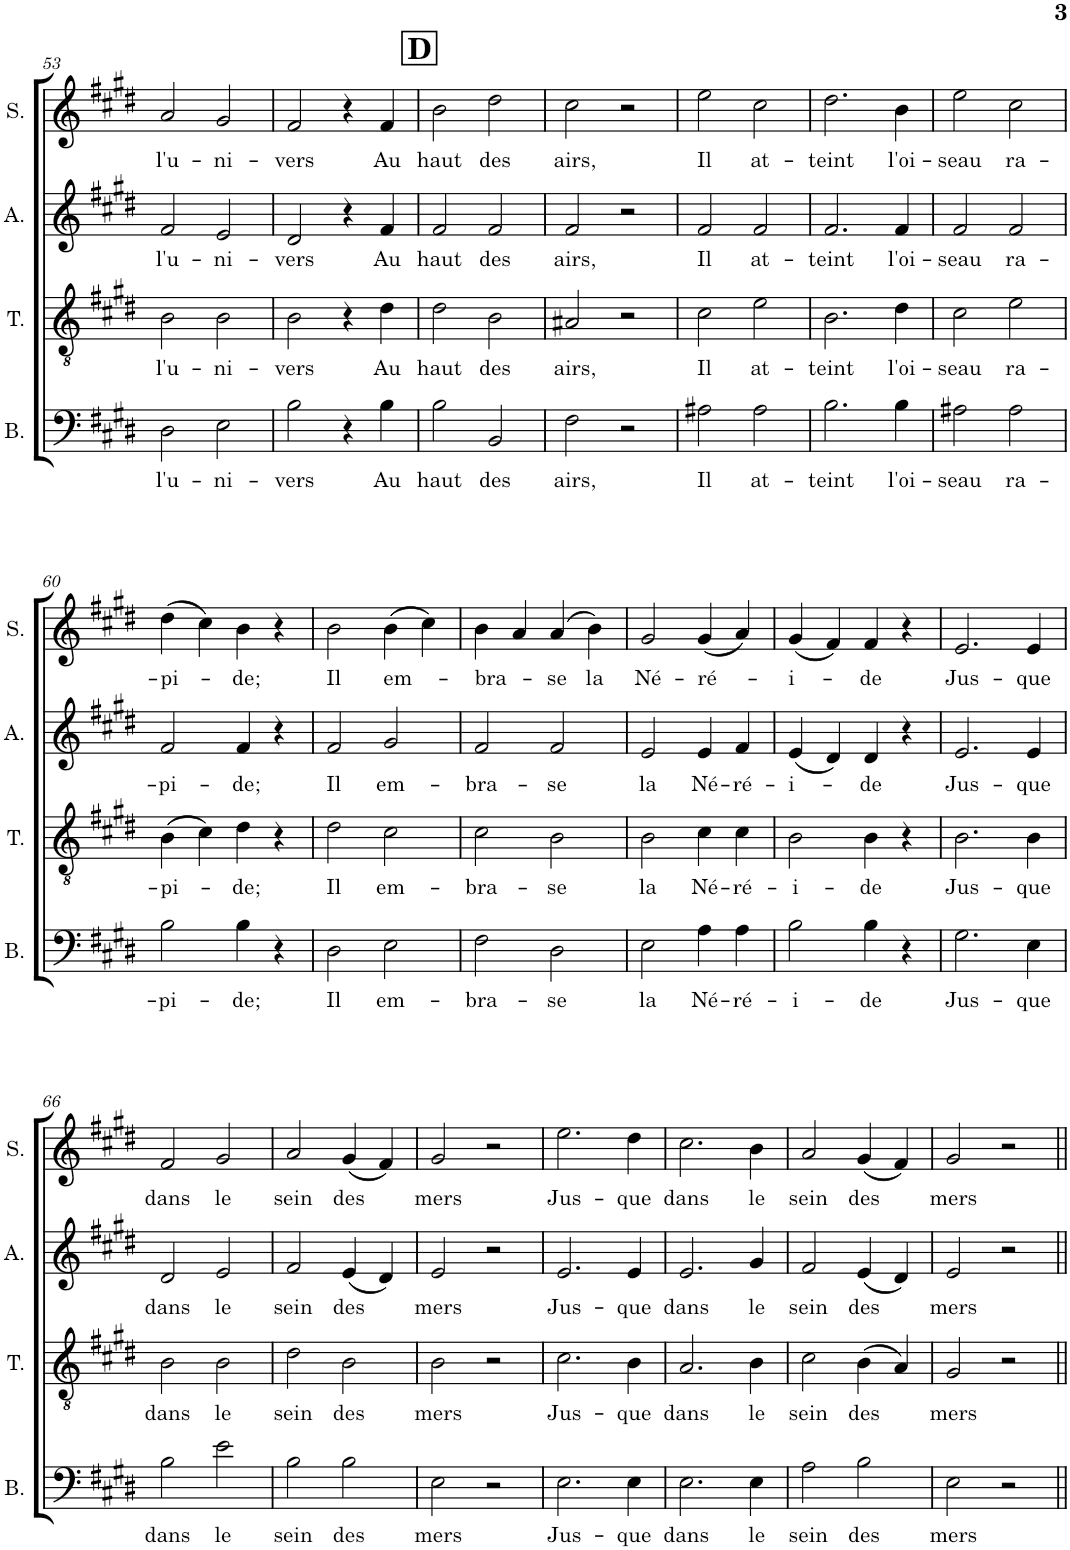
**kern	**text	**kern	**text	**kern	**text	**kern	**text
*part4	*part4	*part3	*part3	*part2	*part2	*part1	*part1
*staff4	*staff4	*staff3	*staff3	*staff2	*staff2	*staff1	*staff1
*I"Basse	*	*I"Ténor	*	*I"Alto	*	*I"Soprano	*
*I'B.	*	*I'T.	*	*I'A.	*	*I'S.	*
!!LO:PB:g=z
*clefF4	*	*clefGv2	*	*clefG2	*	*clefG2	*
*k[f#c#g#d#]	*	*k[f#c#g#d#]	*	*k[f#c#g#d#]	*	*k[f#c#g#d#]	*
*M2/2	*	*M2/2	*	*M2/2	*	*M2/2	*
*met(c|)	*	*met(c|)	*	*met(c|)	*	*met(c|)	*
=53	=53	=53	=53	=53	=53	=53	=53
!	!LO:LY:b	!	!LO:LY:b	!	!LO:LY:b	!	!LO:LY:b
2D#\	l'u-	2B\	l'u-	2f#/	l'u-	2a/	l'u-
!	!LO:LY:b	!	!LO:LY:b	!	!LO:LY:b	!	!LO:LY:b
2E\	-ni-	2B\	-ni-	2e/	-ni-	2g#/	-ni-
=54	=54	=54	=54	=54	=54	=54	=54
!	!LO:LY:b	!	!LO:LY:b	!	!LO:LY:b	!	!LO:LY:b
2B\	-vers	2B\	-vers	2d#/	-vers	2f#/	-vers
4r	.	4r	.	4r	.	4r	.
!	!LO:LY:b	!	!LO:LY:b	!	!LO:LY:b	!	!LO:LY:b
4B\	Au	4d#\	Au	4f#/	Au	4f#/	Au
!!LO:REH:place=s1:a:B:cj:fs=14:t=D
=55	=55	=55	=55	=55	=55	=55	=55
!	!LO:LY:b	!	!LO:LY:b	!	!LO:LY:b	!	!LO:LY:b
2B\	haut	2d#\	haut	2f#/	haut	2b\	haut
!	!LO:LY:b	!	!LO:LY:b	!	!LO:LY:b	!	!LO:LY:b
2BB/	des	2B\	des	2f#/	des	2dd#\	des
=56	=56	=56	=56	=56	=56	=56	=56
!	!LO:LY:b	!	!LO:LY:b	!	!LO:LY:b	!	!LO:LY:b
2F#\	airs,	2A#X/	airs,	2f#/	airs,	2cc#\	airs,
2r	.	2r	.	2r	.	2r	.
=57	=57	=57	=57	=57	=57	=57	=57
!	!LO:LY:b	!	!LO:LY:b	!	!LO:LY:b	!	!LO:LY:b
2A#X\	Il	2c#\	Il	2f#/	Il	2ee\	Il
!	!LO:LY:b	!	!LO:LY:b	!	!LO:LY:b	!	!LO:LY:b
2A#\	at-	2e\	at-	2f#/	at-	2cc#\	at-
=58	=58	=58	=58	=58	=58	=58	=58
!	!LO:LY:b	!	!LO:LY:b	!	!LO:LY:b	!	!LO:LY:b
2.B\	-teint	2.B\	-teint	2.f#/	-teint	2.dd#\	-teint
!	!LO:LY:b	!	!LO:LY:b	!	!LO:LY:b	!	!LO:LY:b
4B\	l'oi-	4d#\	l'oi-	4f#/	l'oi-	4b\	l'oi-
=59	=59	=59	=59	=59	=59	=59	=59
!	!LO:LY:b	!	!LO:LY:b	!	!LO:LY:b	!	!LO:LY:b
2A#X\	-seau	2c#\	-seau	2f#/	-seau	2ee\	-seau
!	!LO:LY:b	!	!LO:LY:b	!	!LO:LY:b	!	!LO:LY:b
2A#\	ra-	2e\	ra-	2f#/	ra-	2cc#\	ra-
!!LO:LB:g=z
=60	=60	=60	=60	=60	=60	=60	=60
!	!LO:LY:b	!	!LO:LY:b	!	!LO:LY:b	!	!LO:LY:b
2B\	-pi-	(4B\	-pi-	2f#/	-pi-	(4dd#\	-pi-
.	.	4c#\)	.	.	.	4cc#\)	.
!	!LO:LY:b	!	!LO:LY:b	!	!LO:LY:b	!	!LO:LY:b
4B\	-de;	4d#\	-de;	4f#/	-de;	4b\	-de;
4r	.	4r	.	4r	.	4r	.
=61	=61	=61	=61	=61	=61	=61	=61
!	!LO:LY:b	!	!LO:LY:b	!	!LO:LY:b	!	!LO:LY:b
2D#\	Il	2d#\	Il	2f#/	Il	2b\	Il
!	!LO:LY:b	!	!LO:LY:b	!	!LO:LY:b	!	!LO:LY:b
2E\	em-	2c#\	em-	2g#/	em-	(4b\	em-
.	.	.	.	.	.	4cc#\)	.
=62	=62	=62	=62	=62	=62	=62	=62
!	!LO:LY:b	!	!LO:LY:b	!	!LO:LY:b	!	!LO:LY:b
2F#\	-bra-	2c#\	-bra-	2f#/	-bra-	4b\	-bra-
.	.	.	.	.	.	4a/	.
!	!LO:LY:b	!	!LO:LY:b	!	!LO:LY:b	!	!LO:LY:b
2D#\	-se	2B\	-se	2f#/	-se	(4a/	-se
!	!	!	!	!	!	!	!LO:LY:b
.	.	.	.	.	.	4b\)	la
=63	=63	=63	=63	=63	=63	=63	=63
!	!LO:LY:b	!	!LO:LY:b	!	!LO:LY:b	!	!LO:LY:b
2E\	la	2B\	la	2e/	la	2g#/	Né-
!	!LO:LY:b	!	!LO:LY:b	!	!LO:LY:b	!	!LO:LY:b
4A\	-Né-	4c#\	Né-	4e/	Né-	(4g#/	-ré-
!	!LO:LY:b	!	!LO:LY:b	!	!LO:LY:b	!	!
4A\	-ré-	4c#\	-ré-	4f#/	-ré-	4a/)	.
=64	=64	=64	=64	=64	=64	=64	=64
!	!LO:LY:b	!	!LO:LY:b	!	!LO:LY:b	!	!LO:LY:b
2B\	-i-	2B\	-i-	(4e/	-i-	(4g#/	-i-
.	.	.	.	4d#/)	.	4f#/)	.
!	!LO:LY:b	!	!LO:LY:b	!	!LO:LY:b	!	!LO:LY:b
4B\	-de	4B\	-de	4d#/	-de	4f#/	-de
4r	.	4r	.	4r	.	4r	.
=65	=65	=65	=65	=65	=65	=65	=65
!	!LO:LY:b	!	!LO:LY:b	!	!LO:LY:b	!	!LO:LY:b
2.G#\	Jus-	2.B\	Jus-	2.e/	Jus-	2.e/	Jus-
!	!LO:LY:b	!	!LO:LY:b	!	!LO:LY:b	!	!LO:LY:b
4E\	-que	4B\	-que	4e/	-que	4e/	-que
!!LO:LB:g=z
=66	=66	=66	=66	=66	=66	=66	=66
!	!LO:LY:b	!	!LO:LY:b	!	!LO:LY:b	!	!LO:LY:b
2B\	dans	2B\	dans	2d#/	dans	2f#/	dans
!	!LO:LY:b	!	!LO:LY:b	!	!LO:LY:b	!	!LO:LY:b
2e\	le	2B\	le	2e/	le	2g#/	le
=67	=67	=67	=67	=67	=67	=67	=67
!	!LO:LY:b	!	!LO:LY:b	!	!LO:LY:b	!	!LO:LY:b
2B\	sein	2d#\	sein	2f#/	sein	2a/	sein
!	!LO:LY:b	!	!LO:LY:b	!	!LO:LY:b	!	!LO:LY:b
2B\	des	2B\	des	(4e/	des	(4g#/	des
.	.	.	.	4d#/)	.	4f#/)	.
=68	=68	=68	=68	=68	=68	=68	=68
!	!LO:LY:b	!	!LO:LY:b	!	!LO:LY:b	!	!LO:LY:b
2E\	mers	2B\	mers	2e/	mers	2g#/	mers
2r	.	2r	.	2r	.	2r	.
=69	=69	=69	=69	=69	=69	=69	=69
!	!LO:LY:b	!	!LO:LY:b	!	!LO:LY:b	!	!LO:LY:b
2.E\	Jus-	2.c#\	Jus-	2.e/	Jus-	2.ee\	Jus-
!	!LO:LY:b	!	!LO:LY:b	!	!LO:LY:b	!	!LO:LY:b
4E\	-que	4B\	-que	4e/	-que	4dd#\	-que
=70	=70	=70	=70	=70	=70	=70	=70
!	!LO:LY:b	!	!LO:LY:b	!	!LO:LY:b	!	!LO:LY:b
2.E\	dans	2.A/	dans	2.e/	dans	2.cc#\	dans
!	!LO:LY:b	!	!LO:LY:b	!	!LO:LY:b	!	!LO:LY:b
4E\	le	4B\	le	4g#/	le	4b\	le
=71	=71	=71	=71	=71	=71	=71	=71
!	!LO:LY:b	!	!LO:LY:b	!	!LO:LY:b	!	!LO:LY:b
2A\	sein	2c#\	sein	2f#/	sein	2a/	sein
!	!LO:LY:b	!	!LO:LY:b	!	!LO:LY:b	!	!LO:LY:b
2B\	des	(4B\	des	(4e/	des	(4g#/	des
.	.	4A/)	.	4d#/)	.	4f#/)	.
=72	=72	=72	=72	=72	=72	=72	=72
!	!LO:LY:b	!	!LO:LY:b	!	!LO:LY:b	!	!LO:LY:b
2E\	mers	2G#/	mers	2e/	mers	2g#/	mers
2r	.	2r	.	2r	.	2r	.
=||	=||	=||	=||	=||	=||	=||	=||
*-	*-	*-	*-	*-	*-	*-	*-
